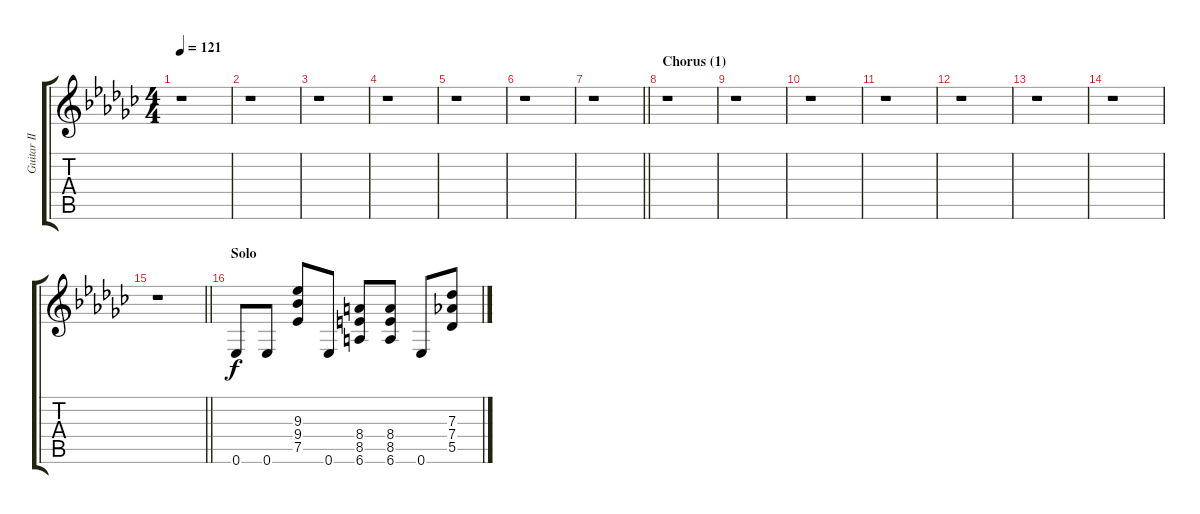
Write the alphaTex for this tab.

\track ("Guitar II" "Guitar II") {instrument distortionguitar}
\staff {score tabs}
\tuning (Eb4 Bb3 Gb3 Db3 Ab2 Eb2) {hide}
\ts (4 4)
\tempo 121
\clef g2
\ks ebminor
r.1{dy f} |
r.1 |
r.1 |
r.1 |
r.1 |
r.1 |
\barLineRight lightlight
r.1 |
\section ("" "Chorus (1)")
r.1 |
r.1 |
r.1 |
r.1 |
r.1 |
r.1 |
r.1 |
\barLineRight lightlight
r.1 |
\section ("" "Solo")
0.6.8 0.6.8 (9.3 9.4 7.5).8 0.6.8 (8.4 8.5 6.6).8 (8.4 8.5 6.6).8 0.6.8 (7.3 7.4 5.5).8
